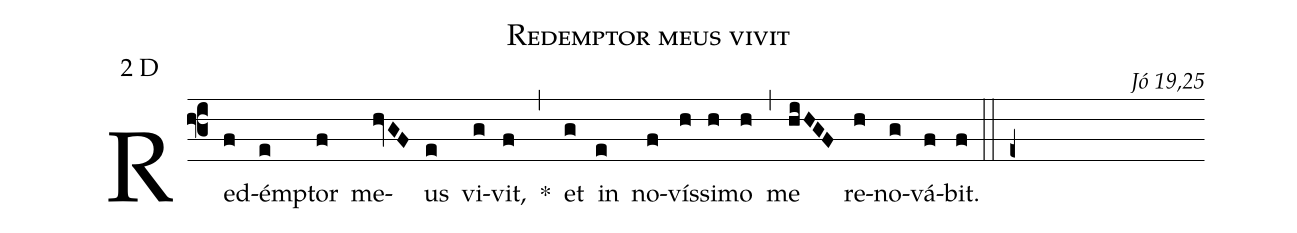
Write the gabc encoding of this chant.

name: Redemptor meus vivit;
mode: 2;
mode-differentia: D;
commentary: Jó 19,25;
%%
(f3)

Red(f)émp(e)tor(f) me(hvGF)us(e) vi(g)vit,(f) *(,) et(g) in(e) no(f)vís(h)si(h)mo(h) (,) me(hiHGF) re(h)no(g)vá(f)bit.(f)

(::)

(e+)
